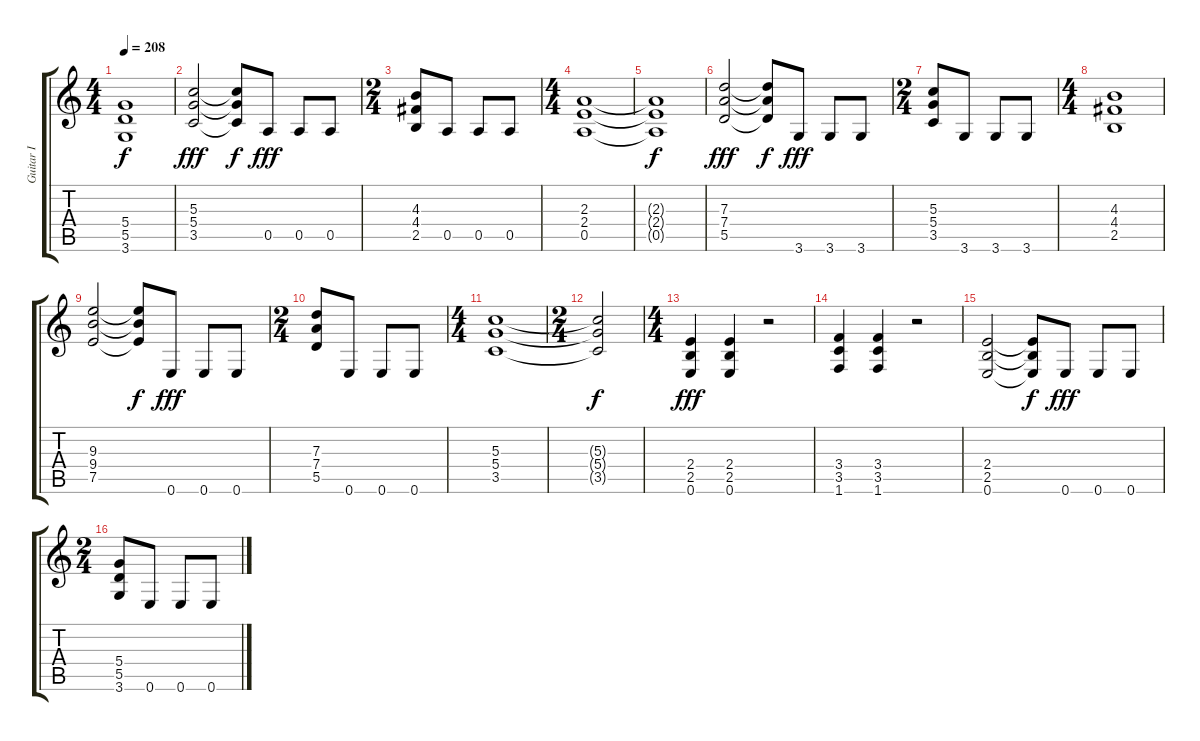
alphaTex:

\track ("Guitar I" "Guitar I") {instrument overdrivenguitar}
\staff {score tabs}
\tuning (E4 B3 G3 D3 A2 E2) {hide}
\ts (4 4)
\tempo 208
\clef g2
\ks c
(5.4{t} 5.5{t} 3.6{t}).1{dy f} |
(5.3 5.4 3.5).2{dy fff} (5.3{t} 5.4{t} 3.5{t}).8{dy f} 0.5.8{dy fff} 0.5.8 0.5.8 |
\ts (2 4)
(4.3 4.4 2.5).8 0.5.8 0.5.8 0.5.8 |
\ts (4 4)
(2.3 2.4 0.5).1 |
(2.3{t} 2.4{t} 0.5{t}).1{dy f} |
(7.3 7.4 5.5).2{dy fff} (7.3{t} 7.4{t} 5.5{t}).8{dy f} 3.6.8{dy fff} 3.6.8 3.6.8 |
\ts (2 4)
(5.3 5.4 3.5).8 3.6.8 3.6.8 3.6.8 |
\ts (4 4)
(4.3 4.4 2.5).1 |
(9.3 9.4 7.5).2 (9.3{t} 9.4{t} 7.5{t}).8{dy f} 0.6.8{dy fff} 0.6.8 0.6.8 |
\ts (2 4)
(7.3 7.4 5.5).8 0.6.8 0.6.8 0.6.8 |
\ts (4 4)
(5.3 5.4 3.5).1 |
\ts (2 4)
(5.3{t} 5.4{t} 3.5{t}).2{dy f} |
\ts (4 4)
(2.4 2.5 0.6).4{dy fff} (2.4 2.5 0.6).4 r.2 |
(3.4 3.5 1.6).4 (3.4 3.5 1.6).4 r.2 |
(2.4 2.5 0.6).2 (2.4{t} 2.5{t} 0.6{t}).8{dy f} 0.6.8{dy fff} 0.6.8 0.6.8 |
\ts (2 4)
(5.4 5.5 3.6).8 0.6.8 0.6.8 0.6.8
